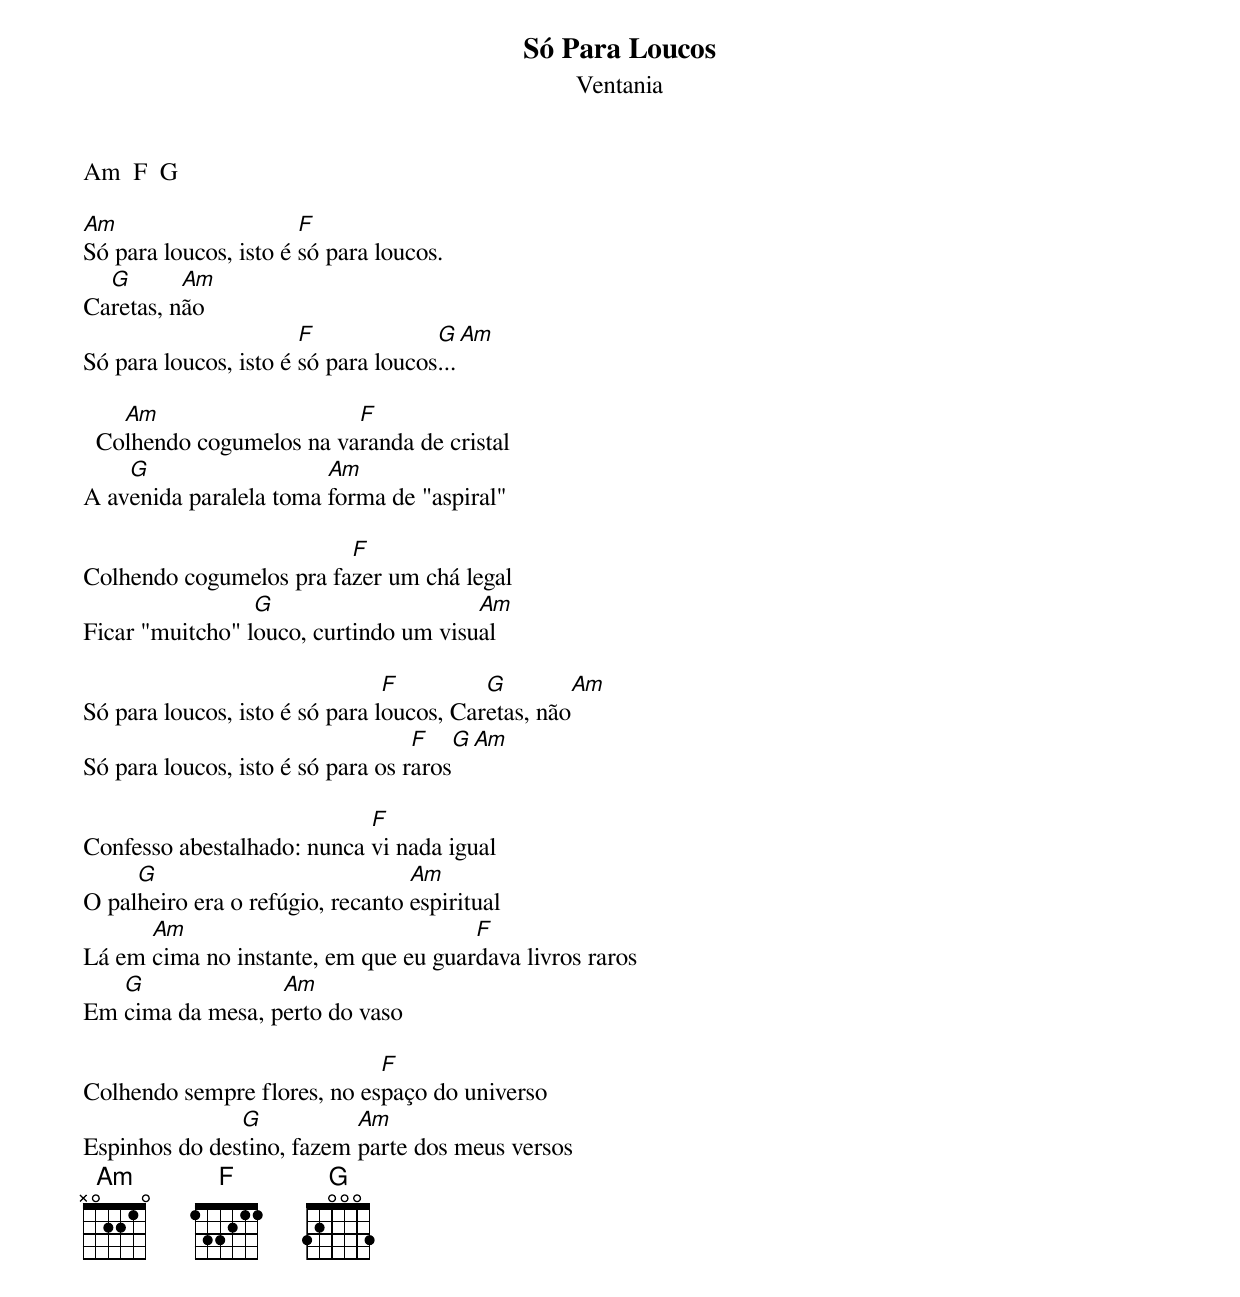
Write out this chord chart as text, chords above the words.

Só Para Loucos
Ventania

Am  F  G

Am                     F
Só para loucos, isto é só para loucos.
  G       Am
Caretas, não
                       F             G  Am
Só para loucos, isto é só para loucos...

    Am                    F
  Colhendo cogumelos na varanda de cristal
    G                   Am
A avenida paralela toma forma de "aspiral"

                         F
Colhendo cogumelos pra fazer um chá legal
                 G                     Am
Ficar "muitcho" louco, curtindo um visual

                                F         G        Am
Só para loucos, isto é só para loucos, Caretas, não
                                   F     G   Am
Só para loucos, isto é só para os raros

                            F
Confesso abestalhado: nunca vi nada igual
     G                            Am
O palheiro era o refúgio, recanto espiritual
      Am                              F
Lá em cima no instante, em que eu guardava livros raros
   G              Am
Em cima da mesa, perto do vaso

                             F
Colhendo sempre flores, no espaço do universo
               G           Am
Espinhos do destino, fazem parte dos meus versos
